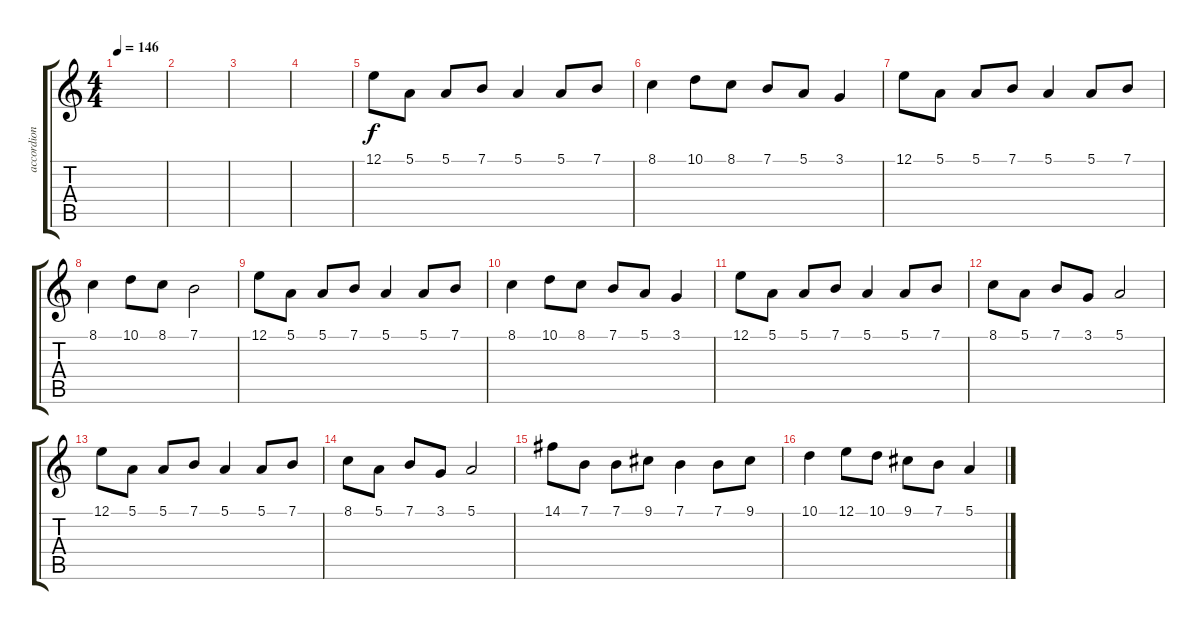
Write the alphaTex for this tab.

\track ("accordion" "accordion") {instrument accordion}
\staff {score tabs}
\tuning (E4 B3 G3 D3 A2 E2) {hide}
\ts (4 4)
\tempo 146
\clef g2
\ks c
|
|
|
|
12.1.8 5.1.8 5.1.8 7.1.8 5.1.4 5.1.8 7.1.8 |
8.1.4 10.1.8 8.1.8 7.1.8 5.1.8 3.1.4 |
12.1.8 5.1.8 5.1.8 7.1.8 5.1.4 5.1.8 7.1.8 |
8.1.4 10.1.8 8.1.8 7.1.2 |
12.1.8 5.1.8 5.1.8 7.1.8 5.1.4 5.1.8 7.1.8 |
8.1.4 10.1.8 8.1.8 7.1.8 5.1.8 3.1.4 |
12.1.8 5.1.8 5.1.8 7.1.8 5.1.4 5.1.8 7.1.8 |
8.1.8 5.1.8 7.1.8 3.1.8 5.1.2 |
12.1.8 5.1.8 5.1.8 7.1.8 5.1.4 5.1.8 7.1.8 |
8.1.8 5.1.8 7.1.8 3.1.8 5.1.2 |
14.1.8 7.1.8 7.1.8 9.1.8 7.1.4 7.1.8 9.1.8 |
10.1.4 12.1.8 10.1.8 9.1.8 7.1.8 5.1.4
